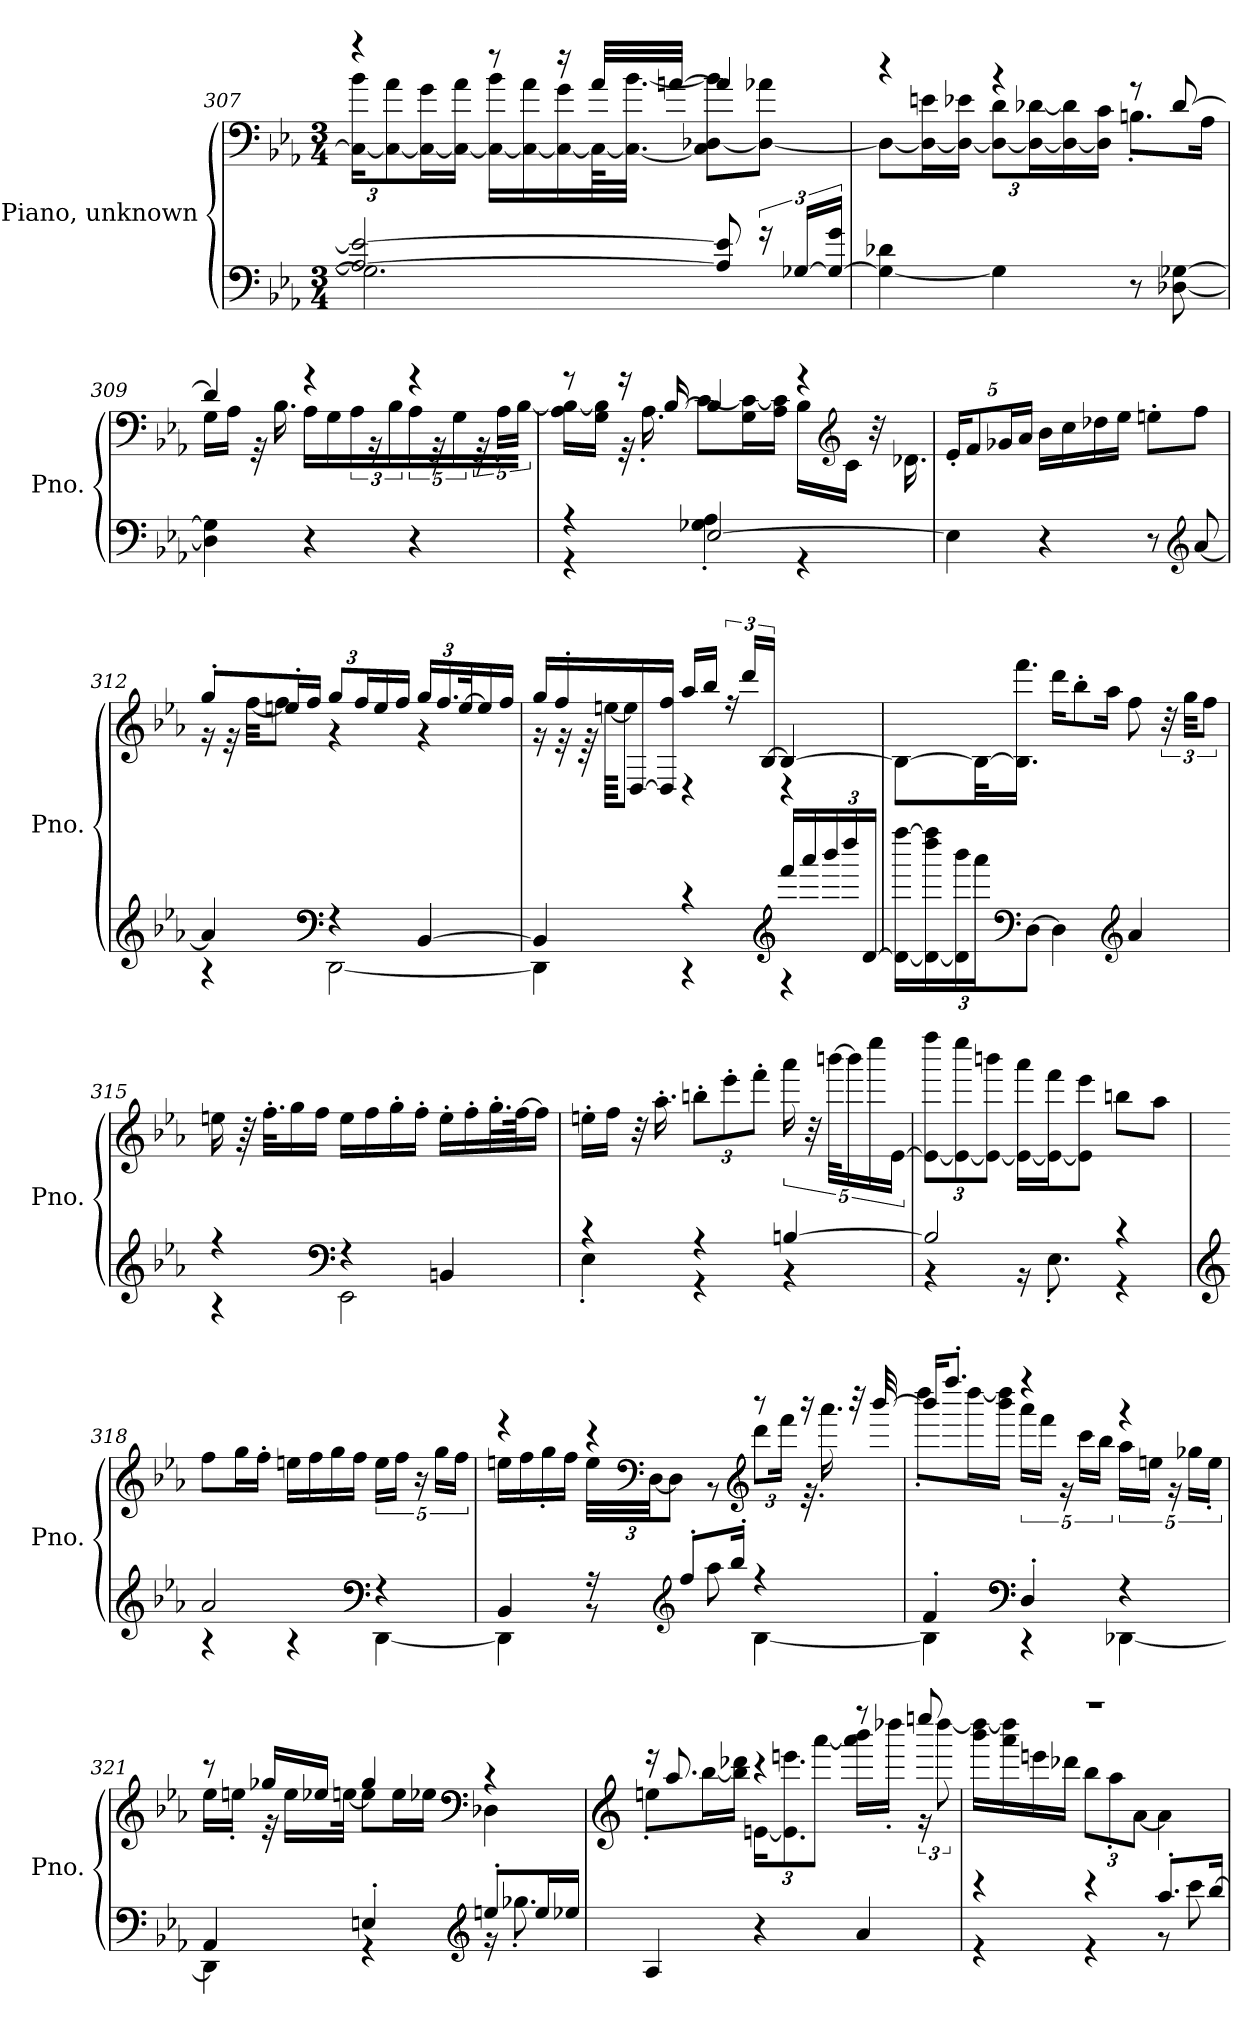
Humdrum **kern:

**kern	**kern
*part1	*part1
*staff2	*staff1
*I"Piano, unknown	*
*I'Pno.	*
!!LO:LB:g=z
*clefF4	*clefF4
*k[b-e-a-]	*k[b-e-a-]
*M3/4	*M3/4
=307	=307
*^	*^
*	*	*	*Xbrackettup
2A-/_ 2e-/_	2.G-\]	4r	24C\_ 24b-\KL
.	.	.	12C\_ 12a-\
.	.	.	16C\_ 16g\L
.	.	.	16C\_ 16a-\JJ
.	.	8r	16C\_ 16b-\LL
.	.	.	16C\_ 16a-\
.	.	16r	16C\_ 16g\
.	.	32a-/LLL	64C\KL_
.	.	.	32.C\_ [32.b-\JJJ
.	.	[32an/JJJ	.
8A-/] 8e-/]	.	4a/]	8C\] [8D-X\ 8b-\]L
24r	.	.	8D-\_ 8a-X\J
[24G-X/LL	.	.	.
24G-/_ 24g/JJ	.	.	.
*v	*v	*	*
=308	=308	=308
4G-\_ 4d-X\	4r	8D-\L_
.	.	16D-\_ 16en\L
.	.	16D-\_ 16e-X\JJ
4G-\]	4r	12D-\_ 12d\L
.	.	24D-\_ [24d-X\L
.	.	16D-\_ 16d-\]
.	.	16D-\] 16c\JJ
8r	8r	8.Bn'\L
[8D-X\ [8G-X\	[8d-/	.
.	.	16A-\Jk
!!LO:LB:g=z	!!
=309	=309	=309
4D-\] 4G-\]	4d-/]	16G\LL
.	.	16A-\JJ
.	.	32r
.	.	16.B-\
4r	4r	16A-\LL
.	.	16G\
*	*	*brackettup
.	.	24A-\JJ
.	.	24r
.	.	24B-\
4r	4r	20A-\
.	.	40r
.	.	20G\
.	.	40r
.	.	20A-'\LL
.	.	[20B-\JJ
=310	=310	=310
*^	*	*
4r	4r	8r	16A-\ 16B-\_LL
.	.	.	16G\ 16B-\]JJ
.	.	16r	32r
.	.	.	16.A-'\
.	.	[16B-/	.
[2E-/	4G-X\' 4A-\'	4B-/]	[8c\L
.	.	.	16G\ 16c\_L
.	.	.	16A-\ 16c\]JJ
.	4r	4r	16B-\LL
*	*	*clefG2	*
.	.	.	16c\JJ
.	.	.	32r
.	.	.	16.d-X\
*v	*v	*	*
*	*v	*v
!!LO:PB:g=z
=311	=311
*	*Xbrackettup
4E-\]	20e-'/KL
.	10f/
.	20g-X/L
.	20a-/JJ
4r	16b-\LL
.	16cc\
.	16dd-X\
.	16ee-\JJ
8r	8een'\L
*clefG2	*
[8a-/	8ff\J
=312	=312
*^	*^
4a-/]	4r	8gg'/L	16r
.	.	.	32r
.	.	.	[32ff\KKL
.	.	16een'/L	8ff\J]
.	.	16ff/JJ	.
*clefF4	*	*	*
4r	[2DD\	12gg/L	4r
.	.	24ff/L	.
.	.	16ee/	.
.	.	16ff/JJ	.
[4BB-/	.	24gg/LL	4r
.	.	24.ff/	.
.	.	[48ee/K	.
.	.	16ee/]	.
.	.	16ff/JJ	.
!!LO:LB:g=z	!!
=313	=313	=313	=313
4BB-/]	4DD\]	16gg/LL	16r
.	.	16ff'/	32r
.	.	.	64r
.	.	.	[64een\KKKL
.	.	[16D/	8ee\J]
.	.	16D/] 16ff/JJ	.
4r	4r	16aa-/LL	4r
.	.	16bb-/JJ	.
*	*	*brackettup	*
.	.	24r	.
.	.	24ddd/LL	.
.	.	[24B-/JJ	.
*clefG2	*	*	*
16fff/LL	4r	4B-/_	4r
16aaa-/	.	.	.
*Xbrackettup	*	*	*
24bbb-/	.	.	.
24dddd/	.	.	.
[24d/JJ	.	.	.
*v	*v	*	*
*	*v	*v
=314	=314
24d\_ [24ffff\LL	8B-\L_
24d\_ 24dddd\ 24ffff\]	.
24d\] 24bbb-\	.
24aaa-\J	32B-\KL_
.	16.B-\] 16.fff\JJ
*clefF4	*
[12D\J	.
4D\]	16ddd\KL
.	8bb-'\
.	16aa-\Jk
*clefG2	*
4a-/	8ff\
.	48r
.	48gg\KKL
.	12ff\J
!!LO:LB:g=z
=315	=315
*^	*
4r	4r	16een\
.	.	64r
.	.	32.ff'\KLL
.	.	16gg\
.	.	16ff\JJ
*clefF4	*	*
4r	2EE-\	16ee\LL
.	.	16ff\
.	.	16gg'\
.	.	16ff'\JJ
4BBn/	.	16ee'\LL
.	.	16ff'\
.	.	32.gg'\L
.	.	[64ff\JK
.	.	16ff\JJ]
=316	=316	=316
4r	4E-'\	16een'\LL
.	.	16ff\JJ
.	.	32r
.	.	16.aa-'\
*	*	*Xbrackettup
4r	4r	12bbn'\L
.	.	12eee-'\
.	.	12fff'\J
*	*	*brackettup
[4Bn/	4r	20aaa-\
.	.	40r
.	.	[40bbbn\KLL
.	.	20bbb\]
.	.	20eeee-\
.	.	[20e-\JJ
!!LO:LB:g=z
=317	=317	=317
*	*	*Xbrackettup
2B/]	4r	12e-\_ 12ffff\L
.	.	12e-\_ 12eeee-\
.	.	12e-\_ 12bbbn\J
.	16r	16e-\_ 16aaa-\LL
.	8.E-'\	16e-\_ 16fff\J
.	.	8e-\] 8eee-\J
4r	4r	8bbn\L
.	.	8aa-\J
=318	=318	=318
*clefG2	*	*
2a-/	4r	8ff\L
.	.	16gg\L
.	.	16ff'\JJ
.	4r	16een\LL
.	.	16ff\
.	.	16gg\
.	.	16ff\JJ
*clefF4	*	*
*	*	*brackettup
4r	[4DD\	20ee\LL
.	.	20ff\JJ
.	.	20r
.	.	20gg\LL
.	.	20ff\JJ
!!LO:LB:g=z
=319	=319	=319
*	*	*^
4BB-/	4DD\]	4r	16een\LL
.	.	.	16ff\
.	.	.	16gg'\
.	.	.	16ff\JJ
*	*	*	*Xbrackettup
16r	8r	4r	48ee\LLL
*	*	*clefF4	*
.	.	.	[48D\JJ
.	.	.	12D\J]
*clefG2	*	*	*
8ff'/L	.	.	.
.	8aa-\	.	8r
16bb-'/Jk	.	.	.
*	*	*clefG2	*
4r	[4B-\	8r	12ddd\L
.	.	.	24fff\Jk
.	.	16r	32r
.	.	.	16.aaa-'\
.	.	32r	.
.	.	[32bbb-/	.
=320	=320	=320	=320
4f'/	4B-\]	16bbb-/KL]	8dddd'\L
.	.	8.ffff'/J	.
.	.	.	[16dddd\L
.	.	.	16bbb-\ 16dddd\]JJ
*clefF4	*	*	*
*	*	*	*brackettup
4D'/	4r	4r	20aaa-\LL
.	.	.	20fff\JJ
.	.	.	20r
.	.	.	20ccc\LL
.	.	.	20bb-\JJ
4r	[4DD-X\	4r	20aa-\LL
.	.	.	20een\JJ
.	.	.	20r
.	.	.	20gg-X\LL
.	.	.	20ee'\JJ
!!LO:LB:g=z	!!
=321	=321	=321	=321
4AA-/	4DD-\]	8r	16ee-\LL
.	.	.	16een'\JJ
.	.	16gg-X/LL	32r
.	.	.	16ee\LL
.	.	16ee-X/JJ	.
.	.	.	[32een\JJk
4En'/	4r	4gg-/	8ee\L]
.	.	.	16ee\L
.	.	.	16ee-X\JJ
*clefG2	*	*clefF4	*
8een'/L	16r	4r	4D-X\
.	8.gg-X'\	.	.
16ee/L	.	.	.
16ee-X/JJ	.	.	.
*v	*v	*	*
=322	=322	=322
*	*clefG2	*
4A-/	16r	8een'\L
.	8.aa-/	.
.	.	[16bb-\L
.	.	16bb-\] 16ddd-X\JJ
*	*	*Xbrackettup
4r	4r	[24en\KL
.	.	12.e\] 12.eeen\
.	.	[12aaa-\J
4a-/	8r	16aaa-\] 16bbb-\LL
.	.	16dddd-X'\JJ
*	*	*brackettup
.	8eeeen/	24r
.	.	[12dddd-\
!!LO:PB:g=z	!!
=323	=323	=323
*^	*	*
4r	4r	2.r	16bbb-\ 16dddd-\_LL
.	.	.	16aaa-\ 16dddd-\]
.	.	.	16eeen\
.	.	.	16ddd-X\JJ
*	*	*	*Xbrackettup
4r	4r	.	12bb-\L
.	.	.	12aa-'\
.	.	.	[12a-\J
8.aa-'/L	8r	.	4a-\]
.	8ccc\	.	.
[16bb-/Jk	.	.	.
*v	*v	*	*
*	*v	*v
=	=
*-	*-
